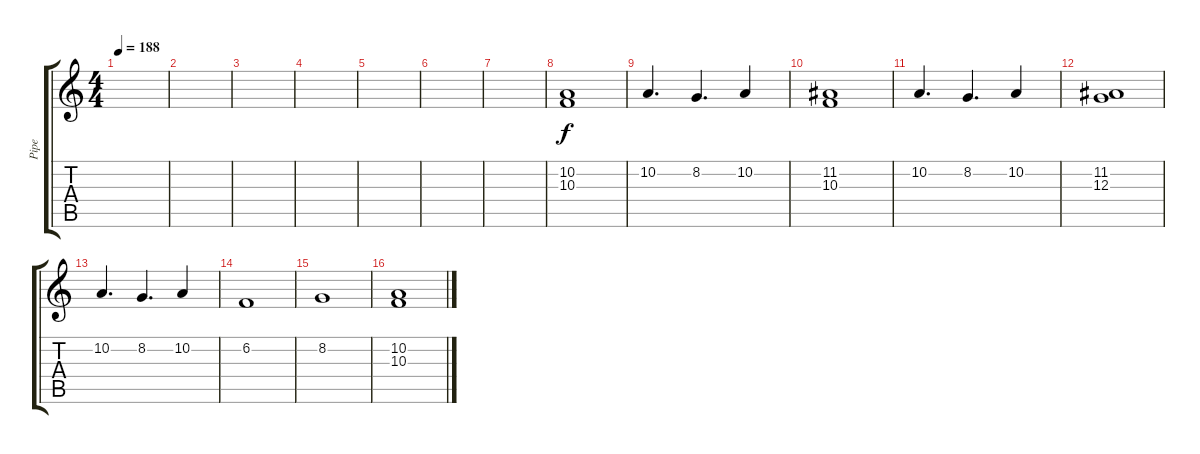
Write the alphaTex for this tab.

\track ("Pipe" "Pipe") {instrument altosax}
\staff {score tabs}
\tuning (E4 B3 G3 D3 A2 E2) {hide}
\ts (4 4)
\tempo 188
\clef g2
\ks c
|
|
|
|
|
|
|
(10.2 10.3).1{volume 10 instrument altosax} |
10.2.4{d volume 12 instrument altosax} 8.2.4{d} 10.2.4 |
(11.2 10.3).1{volume 10 instrument altosax} |
10.2.4{d volume 12 instrument altosax} 8.2.4{d} 10.2.4 |
(11.2 12.3).1{volume 10 instrument altosax} |
10.2.4{d volume 12 instrument altosax} 8.2.4{d} 10.2.4 |
6.2.1 |
8.2.1 |
(10.2 10.3).1{volume 10 instrument altosax}
